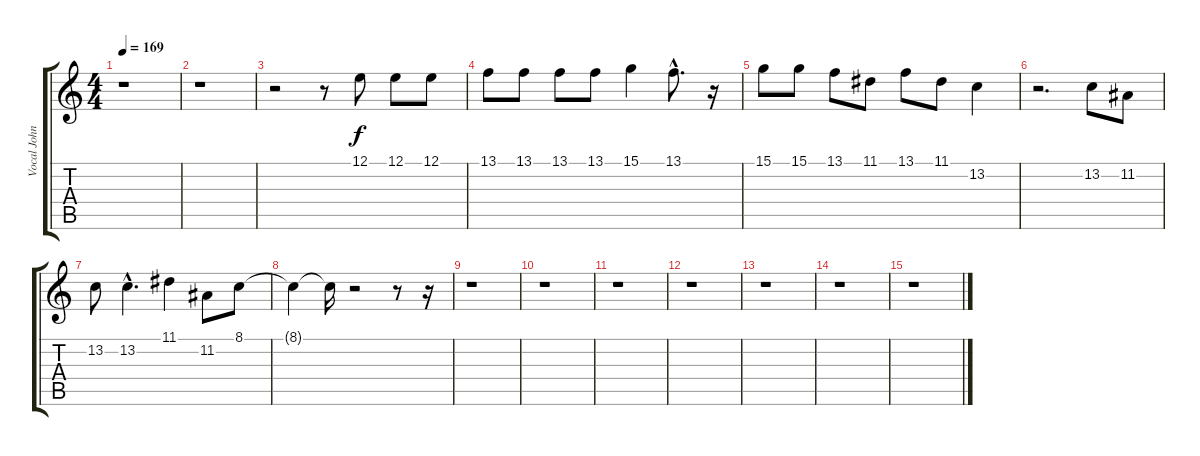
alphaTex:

\track ("Vocal John" "Vocal John") {instrument frenchhorn}
\staff {score tabs}
\tuning (E4 B3 G3 D3 A2 E2) {hide}
\ts (4 4)
\tempo 169
\clef g2
\ks c
r.1{dy f} |
r.1 |
r.2 r.8 12.1.8 12.1.8 12.1.8 |
13.1.8 13.1.8 13.1.8 13.1.8 15.1.4 13.1{hac}.8{d} r.16 |
15.1.8 15.1.8 13.1.8 11.1.8 13.1.8 11.1.8 13.2.4 |
r.2{d} 13.2.8 11.2.8 |
13.2.8 13.2{hac}.4{d} 11.1.4 11.2.8 8.1.8 |
8.1{t}.4 8.1{t}.16 r.2 r.8 r.16 |
r.1 |
r.1 |
r.1 |
r.1 |
r.1 |
r.1 |
r.1
